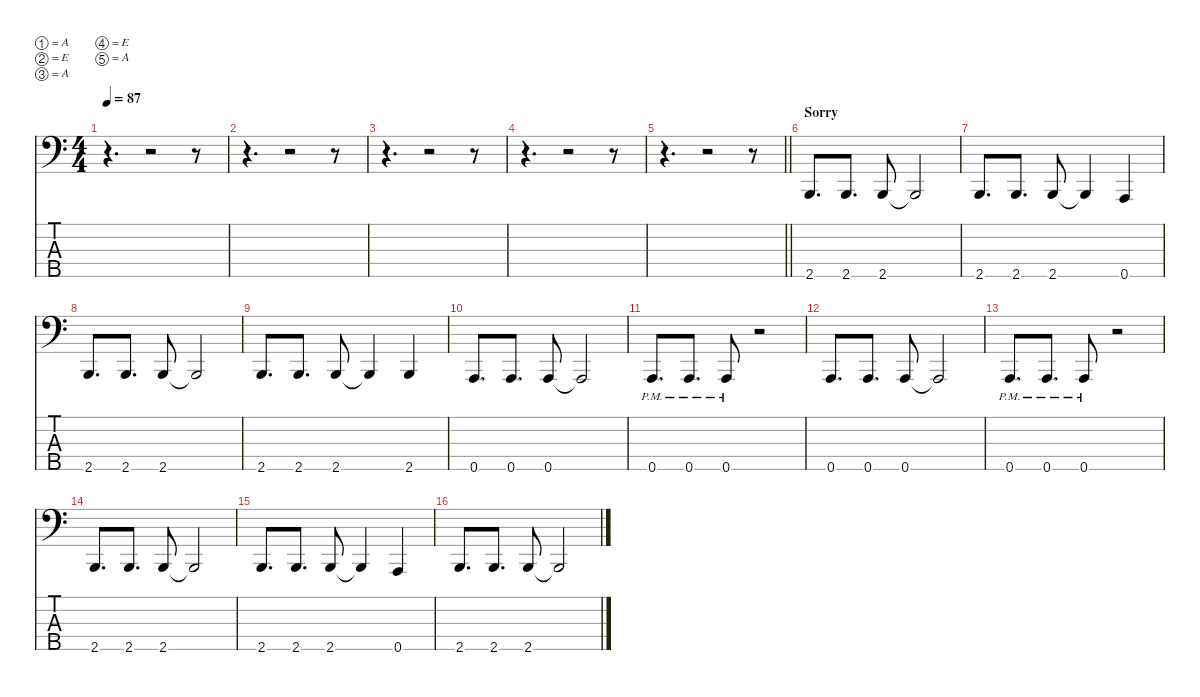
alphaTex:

\defaultSystemsLayout 4
\hideDynamics
\bracketExtendMode nobrackets
\singleTrackTrackNamePolicy hidden
\multiTrackTrackNamePolicy hidden
\firstSystemTrackNameMode fullname
\otherSystemsTrackNameOrientation horizontal
\track ("Bass" "el.bs.") {instrument electricbasspick}
\staff {score tabs}
\tuning (A2 E2 A1 E1 A0)
\ts (4 4)
\tempo 87
\clef f4
\ks c
r.4{d dy f beam Down} r.2{beam Down} r.8{beam Down} |
r.4{d beam Down} r.2{beam Down} r.8{beam Down} |
r.4{d beam Down} r.2{beam Down} r.8{beam Down} |
r.4{d beam Down} r.2{beam Down} r.8{beam Down} |
\barLineRight lightlight
r.4{d beam Down} r.2{beam Down} r.8{beam Down} |
\section ("" "Sorry ")
2.5.8{d beam Up} 2.5.8{d beam Up} 2.5.8{beam Up} 2.5{t}.2{beam Up} |
2.5.8{d beam Up} 2.5.8{d beam Up} 2.5.8{beam Up} 2.5{t}.4{beam Up} 0.5.4{beam Up} |
2.5.8{d beam Up} 2.5.8{d beam Up} 2.5.8{beam Up} 2.5{t}.2{beam Up} |
2.5.8{d beam Up} 2.5.8{d beam Up} 2.5.8{beam Up} 2.5{t}.4{beam Up} 2.5.4{beam Up} |
0.5.8{d beam Up} 0.5.8{d beam Up} 0.5.8{beam Up} 0.5{t}.2{beam Up} |
0.5{pm}.8{d beam Up} 0.5{pm}.8{d beam Up} 0.5{pm}.8{beam Up} r.2{beam Up} |
0.5.8{d beam Up} 0.5.8{d beam Up} 0.5.8{beam Up} 0.5{t}.2{beam Up} |
0.5{pm}.8{d beam Up} 0.5{pm}.8{d beam Up} 0.5{pm}.8{beam Up} r.2{beam Up} |
2.5.8{d beam Up} 2.5.8{d beam Up} 2.5.8{beam Up} 2.5{t}.2{beam Up} |
2.5.8{d beam Up} 2.5.8{d beam Up} 2.5.8{beam Up} 2.5{t}.4{beam Up} 0.5.4{beam Up} |
2.5.8{d beam Up} 2.5.8{d beam Up} 2.5.8{beam Up} 2.5{t}.2{beam Up}
